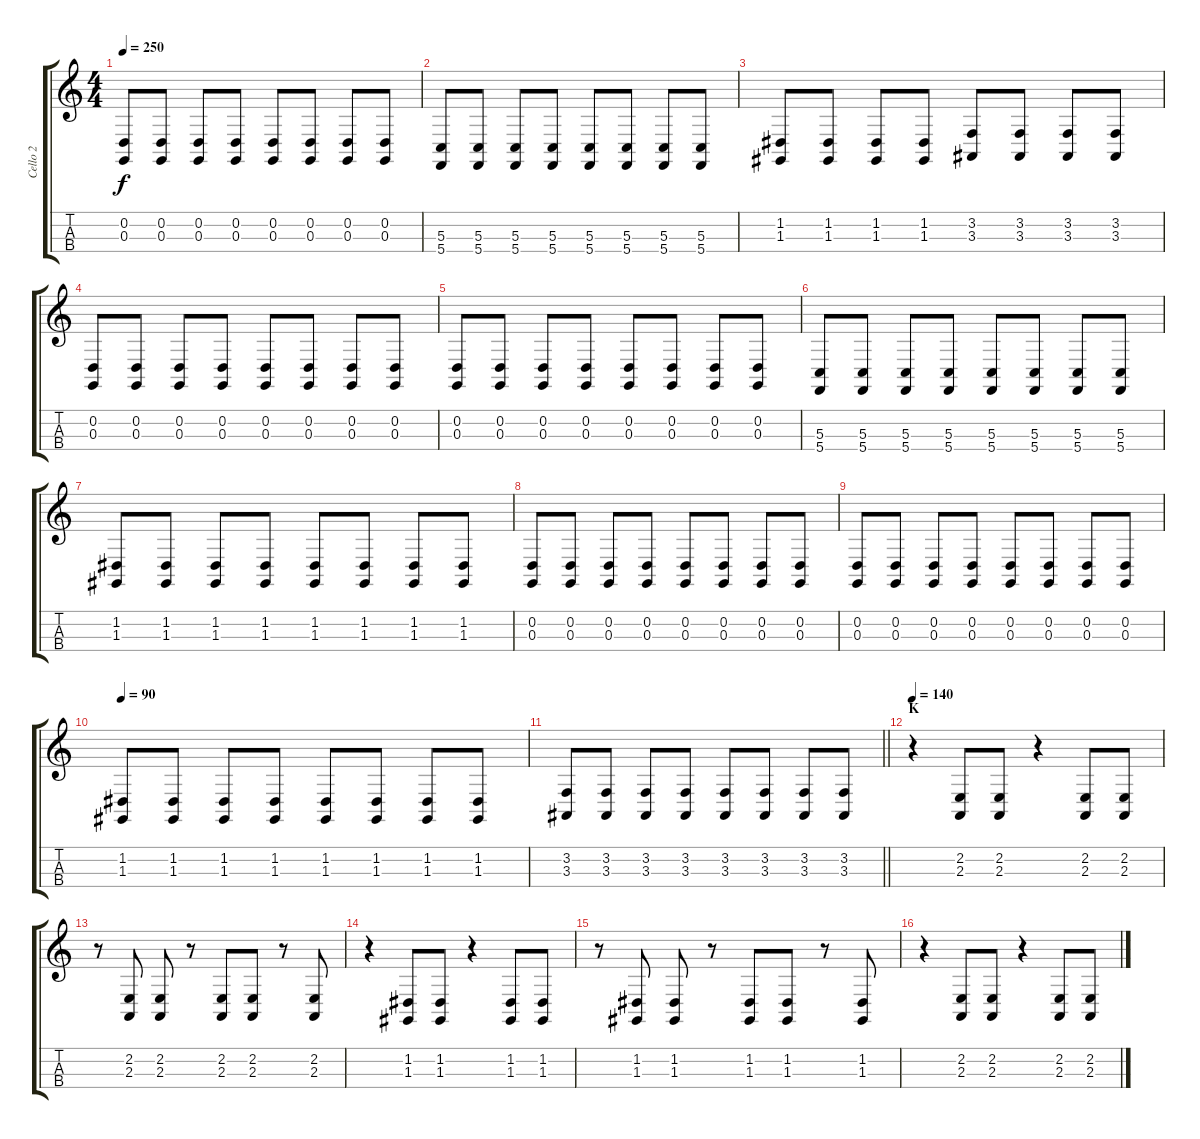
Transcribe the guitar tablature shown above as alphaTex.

\track ("Cello 2" "Cello 2") {instrument cello}
\staff {score tabs}
\tuning (A3 D3 G2 C2) {hide}
\ts (4 4)
\tempo 250
\clef g2
\ks c
(0.2 0.3).8{dy f} (0.2 0.3).8 (0.2 0.3).8 (0.2 0.3).8 (0.2 0.3).8 (0.2 0.3).8 (0.2 0.3).8 (0.2 0.3).8 |
(5.3 5.4).8 (5.3 5.4).8 (5.3 5.4).8 (5.3 5.4).8 (5.3 5.4).8 (5.3 5.4).8 (5.3 5.4).8 (5.3 5.4).8 |
(1.2 1.3).8 (1.2 1.3).8 (1.2 1.3).8 (1.2 1.3).8 (3.2 3.3).8 (3.2 3.3).8 (3.2 3.3).8 (3.2 3.3).8 |
(0.2 0.3).8 (0.2 0.3).8 (0.2 0.3).8 (0.2 0.3).8 (0.2 0.3).8 (0.2 0.3).8 (0.2 0.3).8 (0.2 0.3).8 |
(0.2 0.3).8 (0.2 0.3).8 (0.2 0.3).8 (0.2 0.3).8 (0.2 0.3).8 (0.2 0.3).8 (0.2 0.3).8 (0.2 0.3).8 |
(5.3 5.4).8 (5.3 5.4).8 (5.3 5.4).8 (5.3 5.4).8 (5.3 5.4).8 (5.3 5.4).8 (5.3 5.4).8 (5.3 5.4).8 |
(1.2 1.3).8 (1.2 1.3).8 (1.2 1.3).8 (1.2 1.3).8 (1.2 1.3).8 (1.2 1.3).8 (1.2 1.3).8 (1.2 1.3).8 |
(0.2 0.3).8 (0.2 0.3).8 (0.2 0.3).8 (0.2 0.3).8 (0.2 0.3).8 (0.2 0.3).8 (0.2 0.3).8 (0.2 0.3).8 |
(0.2 0.3).8 (0.2 0.3).8 (0.2 0.3).8 (0.2 0.3).8 (0.2 0.3).8 (0.2 0.3).8 (0.2 0.3).8 (0.2 0.3).8 |
\tempo 90
(1.2 1.3).8 (1.2 1.3).8 (1.2 1.3).8 (1.2 1.3).8 (1.2 1.3).8 (1.2 1.3).8 (1.2 1.3).8 (1.2 1.3).8 |
\barLineRight lightlight
(3.2 3.3).8 (3.2 3.3).8 (3.2 3.3).8 (3.2 3.3).8 (3.2 3.3).8 (3.2 3.3).8 (3.2 3.3).8 (3.2 3.3).8 |
\section ("" "K")
\tempo 140
r.4 (2.2 2.3).8 (2.2 2.3).8 r.4 (2.2 2.3).8 (2.2 2.3).8 |
r.8 (2.2 2.3).8 (2.2 2.3).8 r.8 (2.2 2.3).8 (2.2 2.3).8 r.8 (2.2 2.3).8 |
r.4 (1.2 1.3).8 (1.2 1.3).8 r.4 (1.2 1.3).8 (1.2 1.3).8 |
r.8 (1.2 1.3).8 (1.2 1.3).8 r.8 (1.2 1.3).8 (1.2 1.3).8 r.8 (1.2 1.3).8 |
r.4 (2.2 2.3).8 (2.2 2.3).8 r.4 (2.2 2.3).8 (2.2 2.3).8
